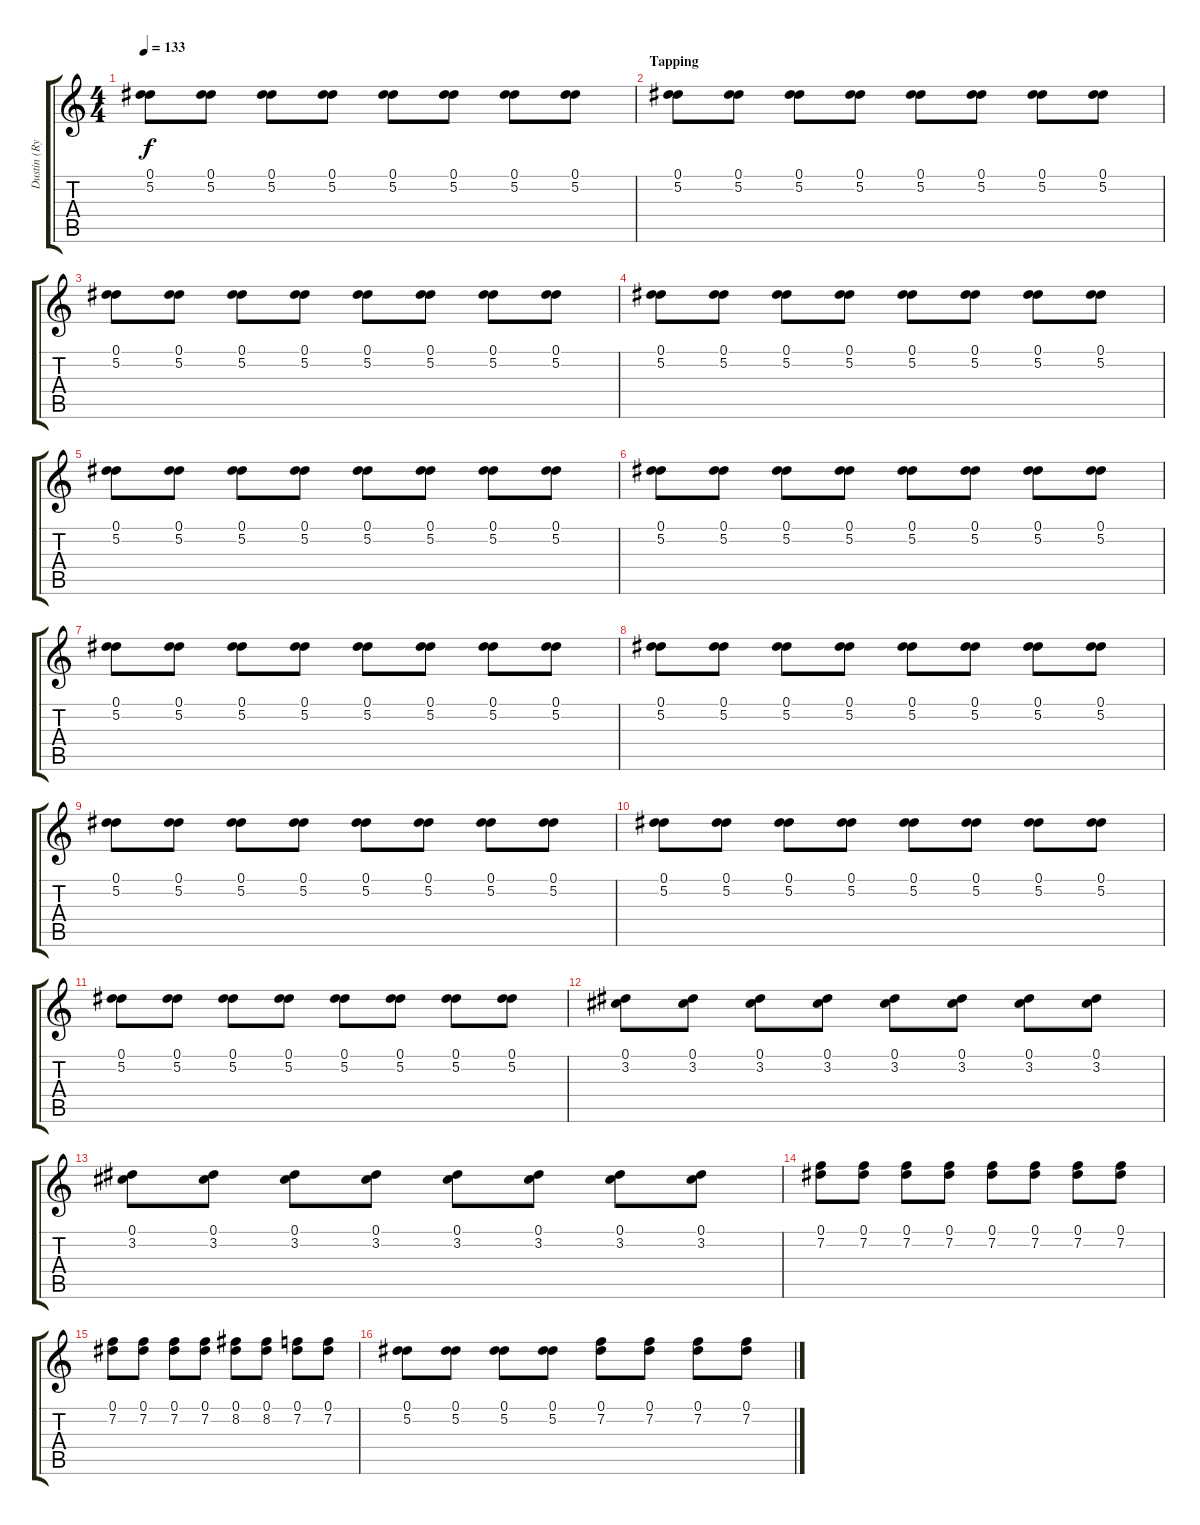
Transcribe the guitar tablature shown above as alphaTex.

\track ("Dustin (Rythm)" "Dustin (Ry") {instrument overdrivenguitar}
\staff {score tabs}
\tuning (Eb4 Bb3 Gb3 Db3 Ab2 Db2) {hide}
\ts (4 4)
\tempo 133
\clef g2
\ks c
(0.1 5.2).8{dy f} (0.1 5.2).8 (0.1 5.2).8 (0.1 5.2).8 (0.1 5.2).8 (0.1 5.2).8 (0.1 5.2).8 (0.1 5.2).8 |
\section ("" "Tapping")
(0.1 5.2).8 (0.1 5.2).8 (0.1 5.2).8 (0.1 5.2).8 (0.1 5.2).8 (0.1 5.2).8 (0.1 5.2).8 (0.1 5.2).8 |
(0.1 5.2).8 (0.1 5.2).8 (0.1 5.2).8 (0.1 5.2).8 (0.1 5.2).8 (0.1 5.2).8 (0.1 5.2).8 (0.1 5.2).8 |
(0.1 5.2).8 (0.1 5.2).8 (0.1 5.2).8 (0.1 5.2).8 (0.1 5.2).8 (0.1 5.2).8 (0.1 5.2).8 (0.1 5.2).8 |
(0.1 5.2).8 (0.1 5.2).8 (0.1 5.2).8 (0.1 5.2).8 (0.1 5.2).8 (0.1 5.2).8 (0.1 5.2).8 (0.1 5.2).8 |
(0.1 5.2).8 (0.1 5.2).8 (0.1 5.2).8 (0.1 5.2).8 (0.1 5.2).8 (0.1 5.2).8 (0.1 5.2).8 (0.1 5.2).8 |
(0.1 5.2).8 (0.1 5.2).8 (0.1 5.2).8 (0.1 5.2).8 (0.1 5.2).8 (0.1 5.2).8 (0.1 5.2).8 (0.1 5.2).8 |
(0.1 5.2).8 (0.1 5.2).8 (0.1 5.2).8 (0.1 5.2).8 (0.1 5.2).8 (0.1 5.2).8 (0.1 5.2).8 (0.1 5.2).8 |
(0.1 5.2).8 (0.1 5.2).8 (0.1 5.2).8 (0.1 5.2).8 (0.1 5.2).8 (0.1 5.2).8 (0.1 5.2).8 (0.1 5.2).8 |
(0.1 5.2).8 (0.1 5.2).8 (0.1 5.2).8 (0.1 5.2).8 (0.1 5.2).8 (0.1 5.2).8 (0.1 5.2).8 (0.1 5.2).8 |
(0.1 5.2).8 (0.1 5.2).8 (0.1 5.2).8 (0.1 5.2).8 (0.1 5.2).8 (0.1 5.2).8 (0.1 5.2).8 (0.1 5.2).8 |
(0.1 3.2).8 (0.1 3.2).8 (0.1 3.2).8 (0.1 3.2).8 (0.1 3.2).8 (0.1 3.2).8 (0.1 3.2).8 (0.1 3.2).8 |
(0.1 3.2).8 (0.1 3.2).8 (0.1 3.2).8 (0.1 3.2).8 (0.1 3.2).8 (0.1 3.2).8 (0.1 3.2).8 (0.1 3.2).8 |
(0.1 7.2).8 (0.1 7.2).8 (0.1 7.2).8 (0.1 7.2).8 (0.1 7.2).8 (0.1 7.2).8 (0.1 7.2).8 (0.1 7.2).8 |
(0.1 7.2).8 (0.1 7.2).8 (0.1 7.2).8 (0.1 7.2).8 (0.1 8.2).8 (0.1 8.2).8 (0.1 7.2).8 (0.1 7.2).8 |
(0.1 5.2).8 (0.1 5.2).8 (0.1 5.2).8 (0.1 5.2).8 (0.1 7.2).8 (0.1 7.2).8 (0.1 7.2).8 (0.1 7.2).8
